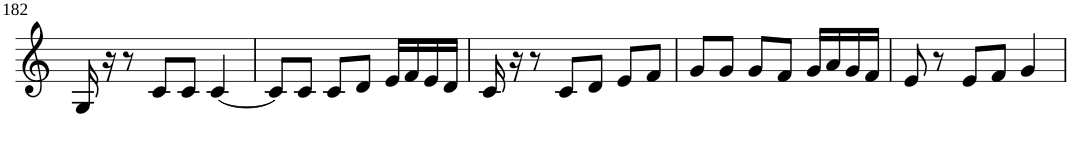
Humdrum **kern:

**kern
*part1
*staff1
*I"Violin
!!LO:PB:g=z
*clefG2
*k[]
*M3/4
=182
16G/
16r
8r
8c/L
8c/J
[4c/
=183
8c/L]
8c/J
8c/L
8d/J
16e/LL
16f/
16e/
16d/JJ
=184
16c/
16r
8r
8c/L
8d/J
8e/L
8f/J
=185
8g/L
8g/J
8g/L
8f/J
16g/LL
16a/
16g/
16f/JJ
=186
8e/
8r
8e/L
8f/J
4g/
=
*-
